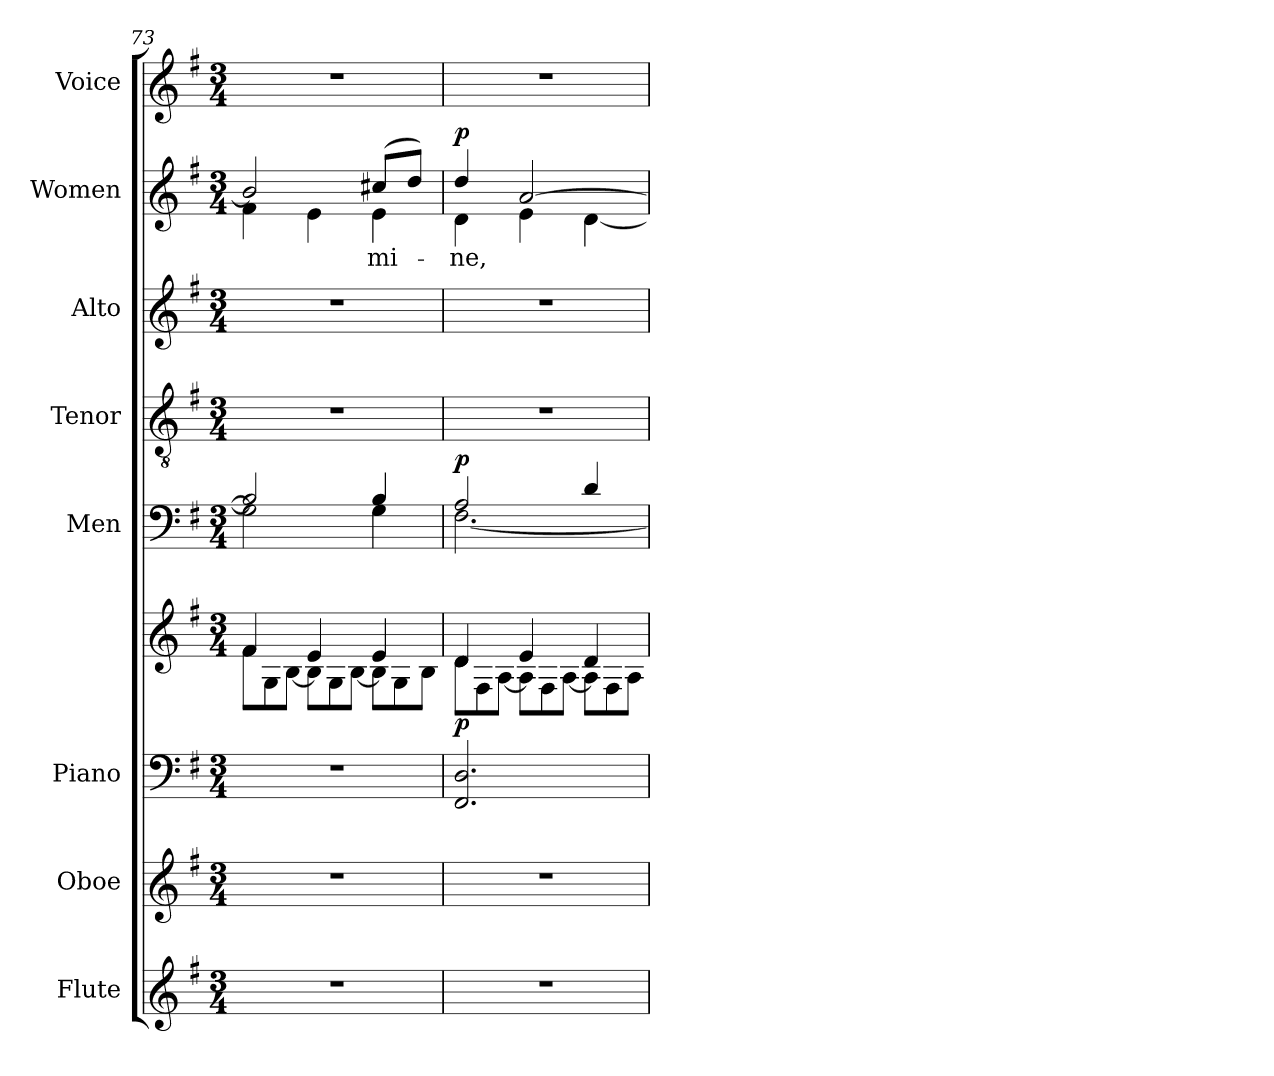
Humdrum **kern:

**kern	**kern	**kern	**kern	**dynam	**kern	**dynam	**kern	**kern	**kern	**text	**dynam	**kern
*part8	*part7	*part6	*part6	*part6	*part5	*part5	*part4	*part3	*part2	*part2	*part2	*part1
*staff9	*staff8	*staff7	*staff6	*staff6/7	*staff5	*staff5	*staff4	*staff3	*staff2	*staff2	*staff2	*staff1
*I"Flute	*I"Oboe	*I"Piano	*	*	*I"Men	*	*I"Tenor	*I"Alto	*I"Women	*	*	*I"Voice
*I'Fl	*I'Ob	*I'Pno.	*	*	*I'M.	*	*I'T.	*I'A.	*I'W.	*	*	*I'Vo.
*clefG2	*clefG2	*clefF4	*clefG2	*	*clefF4	*	*clefGv2	*clefG2	*clefG2	*	*	*clefG2
*k[f#]	*k[f#]	*k[f#]	*k[f#]	*	*k[f#]	*	*k[f#]	*k[f#]	*k[f#]	*	*	*k[f#]
*M3/4	*M3/4	*M3/4	*M3/4	*	*M3/4	*	*M3/4	*M3/4	*M3/4	*	*	*M3/4
=73	=73	=73	=73	=73	=73	=73	=73	=73	=73	=73	=73	=73
*	*	*	*^	*	*	*	*	*	*	*	*	*
*	*	*	*	*Xtuplet	*	*	*	*	*	*	*	*	*
*	*	*	*	*	*	*^	*	*	*	*^	*	*	*
2.r	2.r	2.r	4f#/	12f#\L	.	2B/]	2G\]	.	2.r	2.r	2b/]	4f#\	.	.	2.r
.	.	.	.	12G\	.	.	.	.	.	.	.	.	.	.	.
.	.	.	.	[12B\J	.	.	.	.	.	.	.	.	.	.	.
.	.	.	4e/	12B\L]	.	.	.	.	.	.	.	4e\	.	.	.
.	.	.	.	12G\	.	.	.	.	.	.	.	.	.	.	.
.	.	.	.	[12B\J	.	.	.	.	.	.	.	.	.	.	.
!	!	!	!	!	!	!	!	!	!	!	!	!	!LO:LY:b	!	!
.	.	.	4e/	12B\L]	.	4B/	4G\	.	.	.	(>8cc#X/L	4e\	-mi-	.	.
.	.	.	.	12G\	.	.	.	.	.	.	.	.	.	.	.
.	.	.	.	.	.	.	.	.	.	.	8dd/J)	.	.	.	.
.	.	.	.	12B\J	.	.	.	.	.	.	.	.	.	.	.
!!LO:PB:g=z
=74	=74	=74	=74	=74	=74	=74	=74	=74	=74	=74	=74	=74	=74	=74	=74
!	!	!	!	!	!LO:DY:a=2	!	!	!LO:DY:a	!	!	!	!	!LO:LY:b	!LO:DY:a	!
2.r	2.r	2.FF#/ 2.D/	4d/	12d\L	p	2A/	[2.F#\	p	2.r	2.r	4dd/	4d\	-ne,	p	2.r
.	.	.	.	12F#\	.	.	.	.	.	.	.	.	.	.	.
.	.	.	.	[12A\J	.	.	.	.	.	.	.	.	.	.	.
.	.	.	4e/	12A\L]	.	.	.	.	.	.	[2a/	4e\	.	.	.
.	.	.	.	12F#\	.	.	.	.	.	.	.	.	.	.	.
.	.	.	.	[12A\J	.	.	.	.	.	.	.	.	.	.	.
.	.	.	4d/	12A\L]	.	4d/	.	.	.	.	.	[4d\	.	.	.
.	.	.	.	12F#\	.	.	.	.	.	.	.	.	.	.	.
.	.	.	.	12A\J	.	.	.	.	.	.	.	.	.	.	.
*	*	*	*v	*v	*	*	*	*	*	*	*v	*v	*	*	*
*	*	*	*	*	*v	*v	*	*	*	*	*	*	*
=	=	=	=	=	=	=	=	=	=	=	=	=
*-	*-	*-	*-	*-	*-	*-	*-	*-	*-	*-	*-	*-
